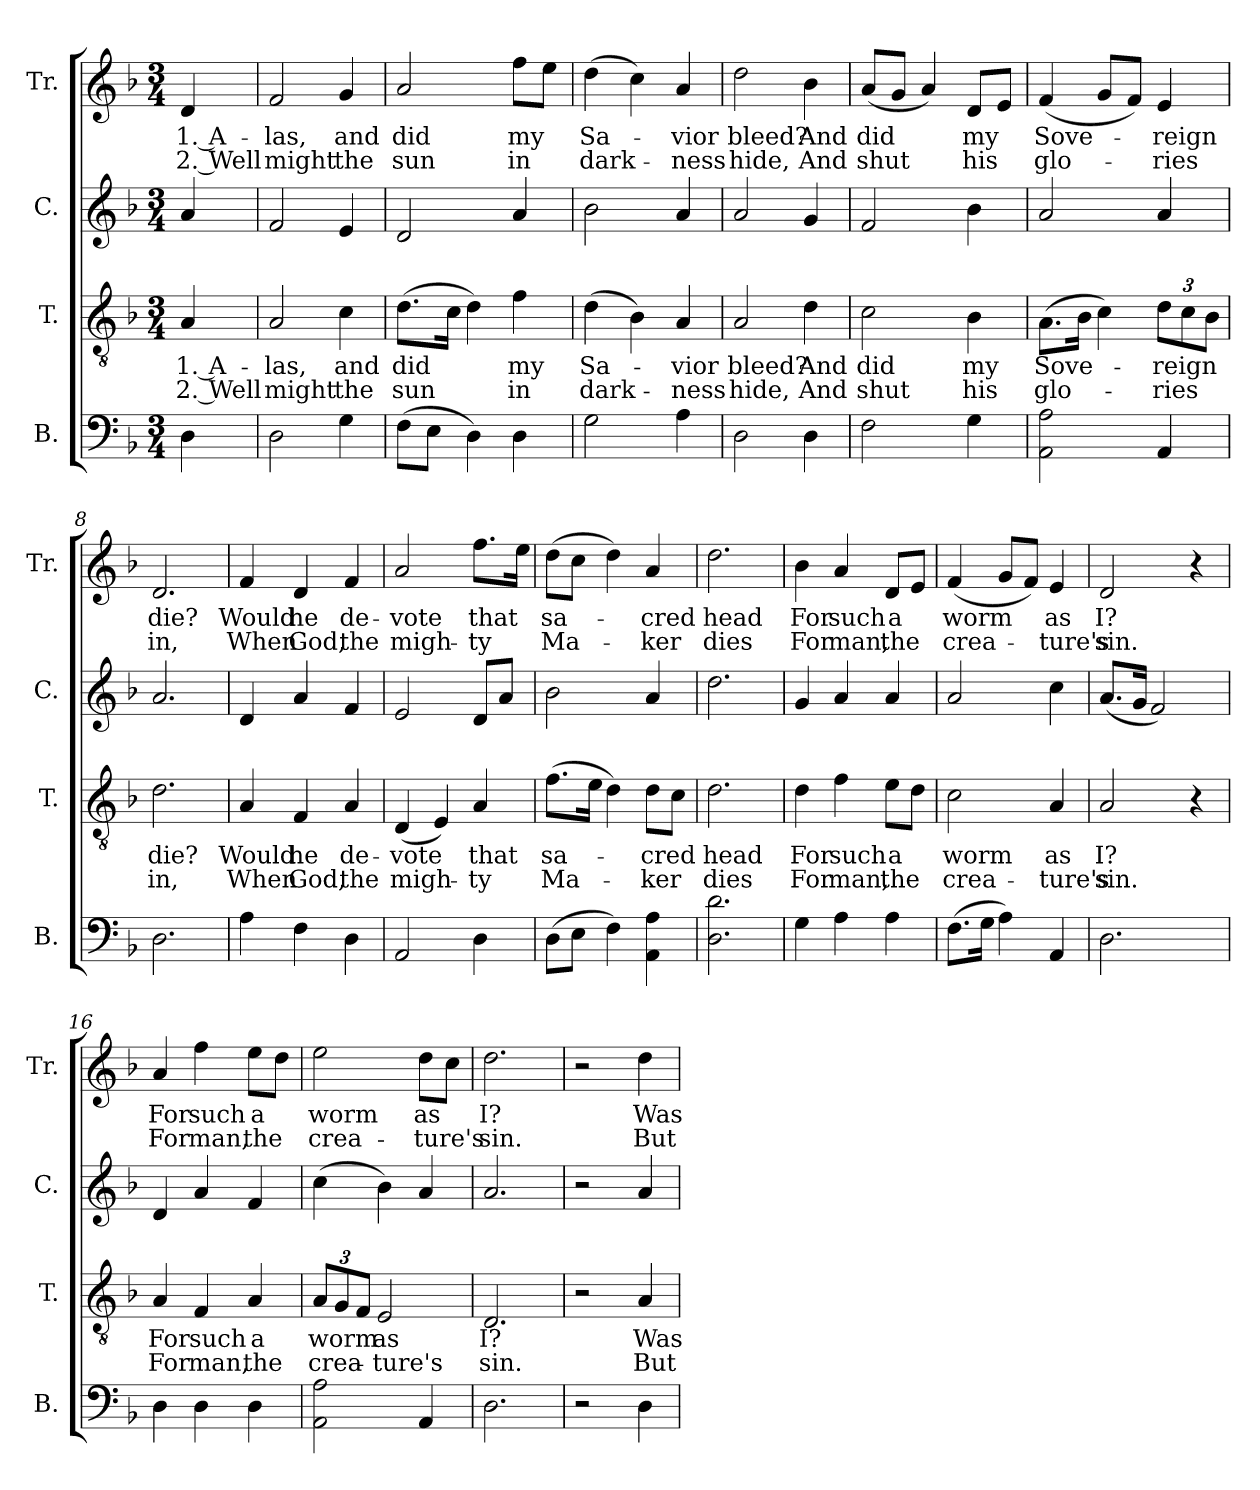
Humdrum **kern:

**kern	**kern	**text	**text	**kern	**kern	**text	**text
*part4	*part3	*part3	*part3	*part2	*part1	*part1	*part1
*staff4	*staff3	*staff3	*staff3	*staff2	*staff1	*staff1	*staff1
*I"B.	*I"T.	*	*	*I"C.	*I"Tr.	*	*
*I'B.	*I'T.	*	*	*I'C.	*I'Tr.	*	*
*clefF4	*clefGv2	*	*	*clefG2	*clefG2	*	*
*k[b-]	*k[b-]	*	*	*k[b-]	*k[b-]	*	*
*M3/4	*M3/4	*	*	*M3/4	*M3/4	*	*
*MM80	*MM80	*	*	*MM80	*MM80	*	*
=1	=1	=1	=1	=1	=1	=1	=1
!	!	!LO:LY:b	!LO:LY:b	!	!	!LO:LY:b	!LO:LY:b
4D\	4A/	1. A-	2. Well	4a/	4d/	1. A-	2. Well
=2	=2	=2	=2	=2	=2	=2	=2
!	!	!LO:LY:b	!LO:LY:b	!	!	!LO:LY:b	!LO:LY:b
2D\	2A/	-las,	might	2f/	2f/	-las,	might
!	!	!LO:LY:b	!LO:LY:b	!	!	!LO:LY:b	!LO:LY:b
4G\	4c\	and	the	4e/	4g/	and	the
=3	=3	=3	=3	=3	=3	=3	=3
!	!	!LO:LY:b	!LO:LY:b	!	!	!LO:LY:b	!LO:LY:b
(8F\L	(8.d\L	did	sun	2d/	2a/	did	sun
8E\J	.	.	.	.	.	.	.
.	16c\Jk	.	.	.	.	.	.
4D\)	4d\)	.	.	.	.	.	.
!	!	!LO:LY:b	!LO:LY:b	!	!	!LO:LY:b	!LO:LY:b
4D\	4f\	my	in	4a/	8ff\L	my	in
.	.	.	.	.	8ee\J	.	.
=4	=4	=4	=4	=4	=4	=4	=4
!	!	!LO:LY:b	!LO:LY:b	!	!	!LO:LY:b	!LO:LY:b
2G\	(4d\	Sa-	dark-	2b-\	(4dd\	Sa-	dark-
.	4B-\)	.	.	.	4cc\)	.	.
!	!	!LO:LY:b	!LO:LY:b	!	!	!LO:LY:b	!LO:LY:b
4A\	4A/	-vior	-ness	4a/	4a/	-vior	-ness
=5	=5	=5	=5	=5	=5	=5	=5
!	!	!LO:LY:b	!LO:LY:b	!	!	!LO:LY:b	!LO:LY:b
2D\	2A/	bleed?	hide,	2a/	2dd\	bleed?	hide,
!	!	!LO:LY:b	!LO:LY:b	!	!	!LO:LY:b	!LO:LY:b
4D\	4d\	And	And	4g/	4b-\	And	And
=6	=6	=6	=6	=6	=6	=6	=6
!	!	!LO:LY:b	!LO:LY:b	!	!	!LO:LY:b	!LO:LY:b
2F\	2c\	did	shut	2f/	(8a/L	did	shut
.	.	.	.	.	8g/J	.	.
.	.	.	.	.	4a/)	.	.
!	!	!LO:LY:b	!LO:LY:b	!	!	!LO:LY:b	!LO:LY:b
4G\	4B-\	my	his	4b-\	8d/L	my	his
.	.	.	.	.	8e/J	.	.
=7	=7	=7	=7	=7	=7	=7	=7
!	!	!LO:LY:b	!LO:LY:b	!	!	!LO:LY:b	!LO:LY:b
2AA\ 2A\	(8.A\L	Sove-	glo-	2a/	(4f/	Sove-	glo-
.	16B-\Jk	.	.	.	.	.	.
.	4c\)	.	.	.	8g/L	.	.
.	.	.	.	.	8f/J)	.	.
*	*Xbrackettup	*	*	*	*	*	*
!	!	!LO:LY:b	!LO:LY:b	!	!	!LO:LY:b	!LO:LY:b
4AA/	12d\L	-reign	-ries	4a/	4e/	-reign	-ries
.	12c\	.	.	.	.	.	.
.	12B-\J	.	.	.	.	.	.
=8	=8	=8	=8	=8	=8	=8	=8
!	!	!LO:LY:b	!LO:LY:b	!	!	!LO:LY:b	!LO:LY:b
2.D\	2.d\	die?	in,	2.a/	2.d/	die?	in,
=9	=9	=9	=9	=9	=9	=9	=9
!	!	!LO:LY:b	!LO:LY:b	!	!	!LO:LY:b	!LO:LY:b
4A\	4A/	Would	When	4d/	4f/	Would	When
!	!	!LO:LY:b	!LO:LY:b	!	!	!LO:LY:b	!LO:LY:b
4F\	4F/	he	God,	4a/	4d/	he	God,
!	!	!LO:LY:b	!LO:LY:b	!	!	!LO:LY:b	!LO:LY:b
4D\	4A/	de-	the	4f/	4f/	de-	the
=10	=10	=10	=10	=10	=10	=10	=10
!	!	!LO:LY:b	!LO:LY:b	!	!	!LO:LY:b	!LO:LY:b
2AA/	(4D/	-vote	migh-	2e/	2a/	-vote	migh-
.	4E/)	.	.	.	.	.	.
!	!	!LO:LY:b	!LO:LY:b	!	!	!LO:LY:b	!LO:LY:b
4D\	4A/	that	-ty	8d/L	8.ff\L	that	-ty
.	.	.	.	8a/J	.	.	.
.	.	.	.	.	16ee\Jk	.	.
=11	=11	=11	=11	=11	=11	=11	=11
!	!	!LO:LY:b	!LO:LY:b	!	!	!LO:LY:b	!LO:LY:b
(8D\L	(8.f\L	sa-	Ma-	2b-\	(8dd\L	sa-	Ma-
8E\J	.	.	.	.	8cc\J	.	.
.	16e\Jk	.	.	.	.	.	.
4F\)	4d\)	.	.	.	4dd\)	.	.
!	!	!LO:LY:b	!LO:LY:b	!	!	!LO:LY:b	!LO:LY:b
4AA\ 4A\	8d\L	-cred	-ker	4a/	4a/	-cred	-ker
.	8c\J	.	.	.	.	.	.
=12	=12	=12	=12	=12	=12	=12	=12
!	!	!LO:LY:b	!LO:LY:b	!	!	!LO:LY:b	!LO:LY:b
2.D\ 2.d\	2.d\	head	dies	2.dd\	2.dd\	head	dies
=13	=13	=13	=13	=13	=13	=13	=13
!	!	!LO:LY:b	!LO:LY:b	!	!	!LO:LY:b	!LO:LY:b
4G\	4d\	For	For	4g/	4b-\	For	For
!	!	!LO:LY:b	!LO:LY:b	!	!	!LO:LY:b	!LO:LY:b
4A\	4f\	such	man,	4a/	4a/	such	man,
!	!	!LO:LY:b	!LO:LY:b	!	!	!LO:LY:b	!LO:LY:b
4A\	8e\L	a	the	4a/	8d/L	a	the
.	8d\J	.	.	.	8e/J	.	.
=14	=14	=14	=14	=14	=14	=14	=14
!	!	!LO:LY:b	!LO:LY:b	!	!	!LO:LY:b	!LO:LY:b
(8.F\L	2c\	worm	crea-	2a/	(4f/	worm	crea-
16G\Jk	.	.	.	.	.	.	.
4A\)	.	.	.	.	8g/L	.	.
.	.	.	.	.	8f/J)	.	.
!	!	!LO:LY:b	!LO:LY:b	!	!	!LO:LY:b	!LO:LY:b
4AA/	4A/	as	-ture's	4cc\	4e/	as	-ture's
=15	=15	=15	=15	=15	=15	=15	=15
!	!	!LO:LY:b	!LO:LY:b	!	!	!LO:LY:b	!LO:LY:b
2.D\	2A/	I?	sin.	(8.a/L	2d/	I?	sin.
.	.	.	.	16g/Jk	.	.	.
.	.	.	.	2f/)	.	.	.
.	4r	.	.	.	4r	.	.
=16	=16	=16	=16	=16	=16	=16	=16
!	!	!LO:LY:b	!LO:LY:b	!	!	!LO:LY:b	!LO:LY:b
4D\	4A/	For	For	4d/	4a/	For	For
!	!	!LO:LY:b	!LO:LY:b	!	!	!LO:LY:b	!LO:LY:b
4D\	4F/	such	man,	4a/	4ff\	such	man,
!	!	!LO:LY:b	!LO:LY:b	!	!	!LO:LY:b	!LO:LY:b
4D\	4A/	a	the	4f/	8ee\L	a	the
.	.	.	.	.	8dd\J	.	.
=17	=17	=17	=17	=17	=17	=17	=17
!	!	!LO:LY:b	!LO:LY:b	!	!	!LO:LY:b	!LO:LY:b
2AA\ 2A\	12A/L	worm	crea-	(4cc\	2ee\	worm	crea-
.	12G/	.	.	.	.	.	.
.	12F/J	.	.	.	.	.	.
!	!	!LO:LY:b	!LO:LY:b	!	!	!	!
.	2E/	as	-ture's	4b-\)	.	.	.
!	!	!	!	!	!	!LO:LY:b	!LO:LY:b
4AA/	.	.	.	4a/	8dd\L	as	-ture's
.	.	.	.	.	8cc\J	.	.
=18	=18	=18	=18	=18	=18	=18	=18
!	!	!LO:LY:b	!LO:LY:b	!	!	!LO:LY:b	!LO:LY:b
2.D\	2.D/	I?	sin.	2.a/	2.dd\	I?	sin.
=19	=19	=19	=19	=19	=19	=19	=19
2r	2r	.	.	2r	2r	.	.
!	!	!LO:LY:b	!LO:LY:b	!	!	!LO:LY:b	!LO:LY:b
4D\	4A/	Was	But	4a/	4dd\	Was	But
=	=	=	=	=	=	=	=
*-	*-	*-	*-	*-	*-	*-	*-
